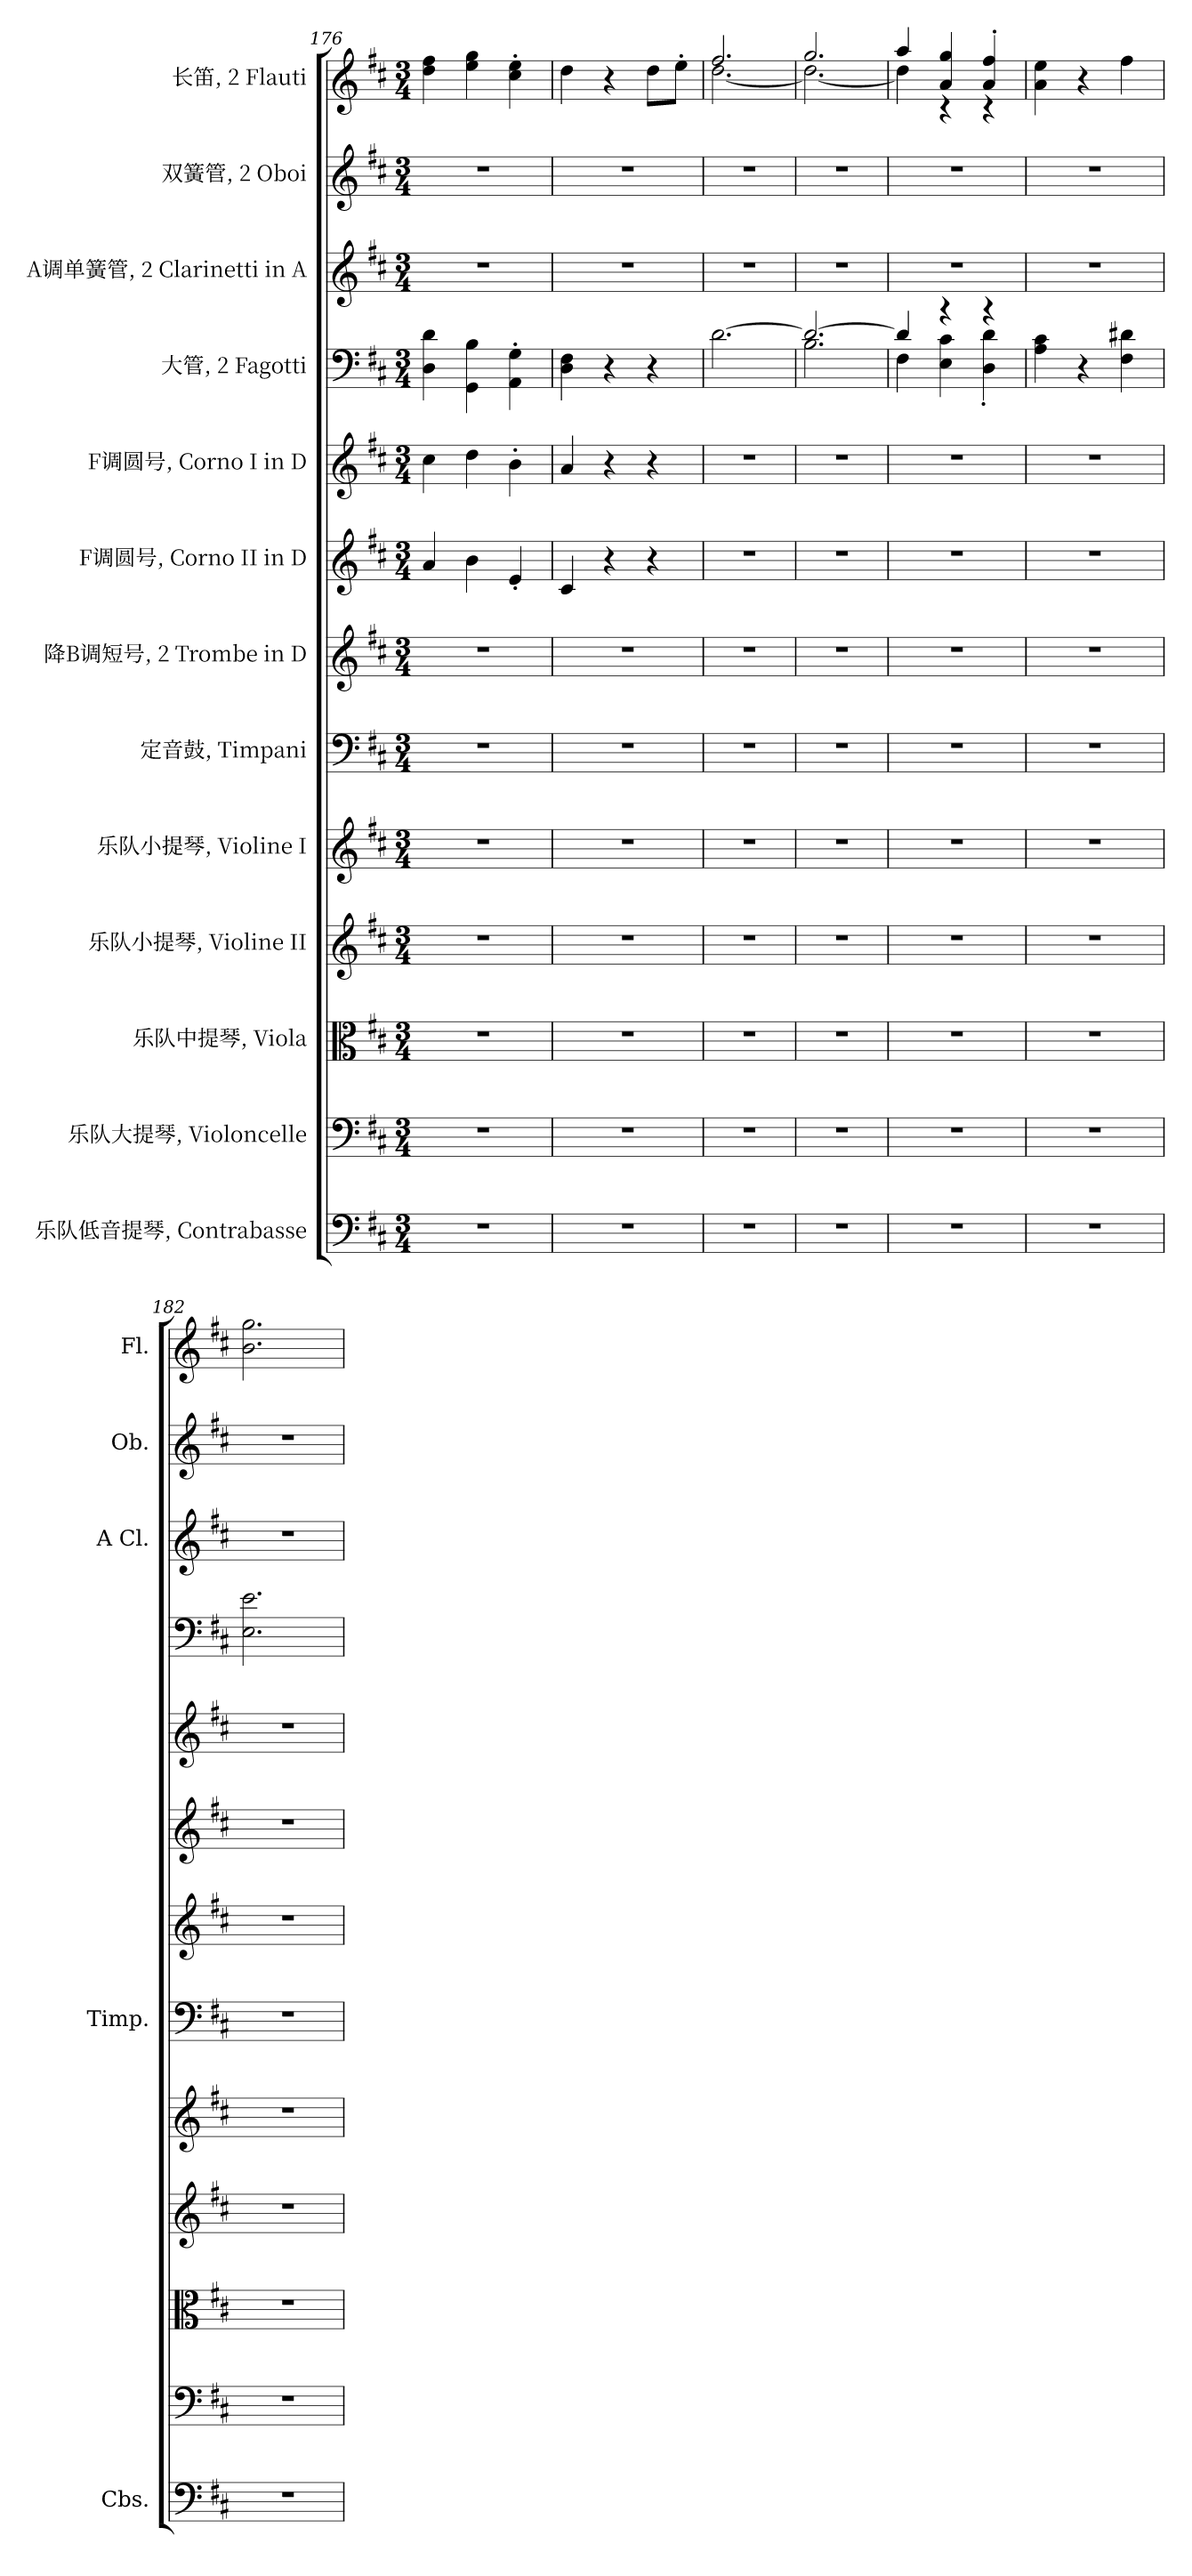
**kern	**kern	**kern	**kern	**kern	**kern	**kern	**kern	**kern	**kern	**kern	**kern	**kern
*part13	*part12	*part11	*part10	*part9	*part8	*part7	*part6	*part5	*part4	*part3	*part2	*part1
*staff13	*staff12	*staff11	*staff10	*staff9	*staff8	*staff7	*staff6	*staff5	*staff4	*staff3	*staff2	*staff1
*I"乐队低音提琴, Contrabasse	*I"乐队大提琴, Violoncelle	*I"乐队中提琴, Viola	*I"乐队小提琴, Violine II	*I"乐队小提琴, Violine I	*I"定音鼓, Timpani	*I"降B调短号, 2 Trombe in D	*I"F调圆号, Corno II in D	*I"F调圆号, Corno I in D	*I"大管, 2 Fagotti	*I"A调单簧管, 2 Clarinetti in A	*I"双簧管, 2 Oboi	*I"长笛, 2 Flauti
*I'Cbs.	*	*	*	*	*I'Timp.	*	*	*	*	*I'A Cl.	*I'Ob.	*I'Fl.
*clefF4	*clefF4	*clefC3	*clefG2	*clefG2	*clefF4	*clefG2	*clefG2	*clefG2	*clefF4	*clefG2	*clefG2	*clefG2
*ITrd7c12	*	*	*	*	*	*ITrd1c2	*ITrd4c7	*ITrd4c7	*	*ITrd1c2	*	*
*k[f#c#]	*k[f#c#]	*k[f#c#]	*k[f#c#]	*k[f#c#]	*k[f#c#]	*k[]	*k[f#]	*k[f#]	*k[f#c#]	*k[]	*k[f#c#]	*k[f#c#]
*M3/4	*M3/4	*M3/4	*M3/4	*M3/4	*M3/4	*M3/4	*M3/4	*M3/4	*M3/4	*M3/4	*M3/4	*M3/4
*MM267	*MM267	*MM267	*MM267	*MM267	*MM267	*MM267	*MM267	*MM267	*MM267	*MM267	*MM267	*MM267
=176	=176	=176	=176	=176	=176	=176	=176	=176	=176	=176	=176	=176
2.r	2.r	2.r	2.r	2.r	2.r	2.r	4d/	4f#\	4D\ 4d\	2.r	2.r	4dd\ 4ff#\
.	.	.	.	.	.	.	4e\	4g\	4GG\ 4B\	.	.	4ee\ 4gg\
*	*	*	*	*	*	*	*	*	*	*	*	*MM245
.	.	.	.	.	.	.	4A'/	4e'\	4AA\' 4G\'	.	.	4cc#\' 4ee\'
=177	=177	=177	=177	=177	=177	=177	=177	=177	=177	=177	=177	=177
*	*	*	*	*	*	*	*	*	*	*	*	*MM267
2.r	2.r	2.r	2.r	2.r	2.r	2.r	4F#/	4d/	4D\ 4F#\	2.r	2.r	4dd\
*	*	*	*	*	*	*	*	*	*	*	*	*MM231
.	.	.	.	.	.	.	4r	4r	4r	.	.	4r
*	*	*	*	*	*	*	*	*	*	*	*	*MM212
.	.	.	.	.	.	.	4r	4r	4r	.	.	8dd\L
.	.	.	.	.	.	.	.	.	.	.	.	8ee'\J
!!LO:PB:g=z
=178	=178	=178	=178	=178	=178	=178	=178	=178	=178	=178	=178	=178
*	*	*	*	*	*	*	*	*	*	*	*	*MM267
*	*	*	*	*	*	*	*	*	*	*	*	*^
2.r	2.r	2.r	2.r	2.r	2.r	2.r	2.r	2.r	[2.d\	2.r	2.r	2.ff#/	[2.dd\
=179	=179	=179	=179	=179	=179	=179	=179	=179	=179	=179	=179	=179	=179
*	*	*	*	*	*	*	*	*	*	*	*	*MM267	*
*	*	*	*	*	*	*	*	*	*^	*	*	*	*
2.r	2.r	2.r	2.r	2.r	2.r	2.r	2.r	2.r	2.d/_	2.B\	2.r	2.r	2.gg/	2.dd\_
=180	=180	=180	=180	=180	=180	=180	=180	=180	=180	=180	=180	=180	=180	=180
*	*	*	*	*	*	*	*	*	*	*	*	*	*MM267	*
2.r	2.r	2.r	2.r	2.r	2.r	2.r	2.r	2.r	4d/]	4F#\	2.r	2.r	4aa/	4dd\]
.	.	.	.	.	.	.	.	.	4r	4E\ 4c#\	.	.	4a/ 4gg/	4r
*	*	*	*	*	*	*	*	*	*	*	*	*	*MM245	*
.	.	.	.	.	.	.	.	.	4r	4D\' 4d\'	.	.	4a/' 4ff#/'	4r
*	*	*	*	*	*	*	*	*	*v	*v	*	*	*v	*v
=181	=181	=181	=181	=181	=181	=181	=181	=181	=181	=181	=181	=181
*	*	*	*	*	*	*	*	*	*	*	*	*MM267
2.r	2.r	2.r	2.r	2.r	2.r	2.r	2.r	2.r	4A\ 4c#\	2.r	2.r	4a\ 4ee\
.	.	.	.	.	.	.	.	.	4r	.	.	4r
*	*	*	*	*	*	*	*	*	*	*	*	*MM245
.	.	.	.	.	.	.	.	.	4F#\ 4d#X\	.	.	4ff#\
=182	=182	=182	=182	=182	=182	=182	=182	=182	=182	=182	=182	=182
*	*	*	*	*	*	*	*	*	*	*	*	*MM267
2.r	2.r	2.r	2.r	2.r	2.r	2.r	2.r	2.r	2.E\ 2.e\	2.r	2.r	2.b\ 2.gg\
=	=	=	=	=	=	=	=	=	=	=	=	=
*-	*-	*-	*-	*-	*-	*-	*-	*-	*-	*-	*-	*-
